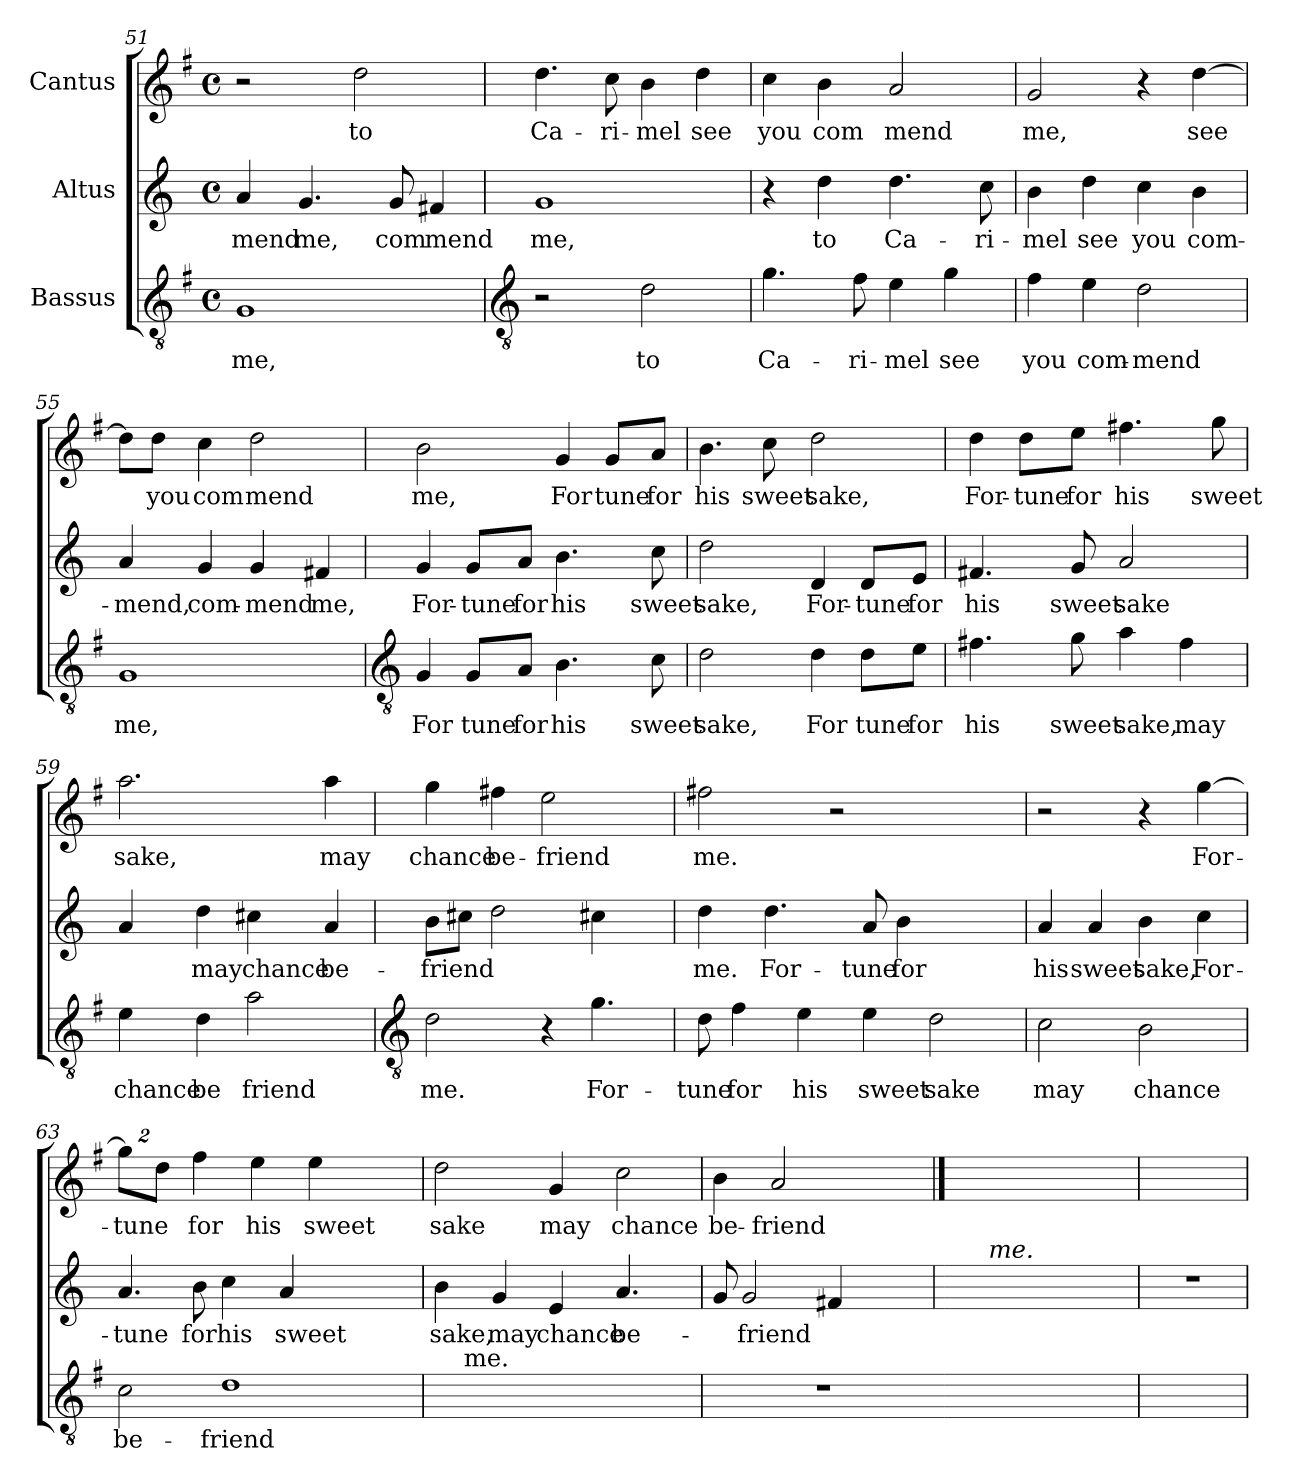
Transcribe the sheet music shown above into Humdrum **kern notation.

**kern	**text	**kern	**text	**dynam	**kern	**text
*part3	*part3	*part2	*part2	*part2	*part1	*part1
*staff3	*staff3	*staff2	*staff2	*staff2	*staff1	*staff1
*I"Bassus	*	*I"Altus	*	*	*I"Cantus	*
*clefGv2	*	*clefG2	*	*	*clefG2	*
*ITrd-3c-5	*	*	*	*	*ITrd-3c-5	*
*k[]	*	*k[]	*	*	*k[]	*
*C:	*	*C:	*	*	*C:	*
*M4/4	*	*M4/4	*	*	*M4/4	*
*met(c)	*	*met(c)	*	*	*met(c)	*
=51	=51	=51	=51	=51	=51	=51
!	!LO:LY:b	!	!LO:LY:b	!	!	!
1c	me,	4a/	mend	.	2r	.
!	!	!	!LO:LY:b	!	!	!
.	.	4.g/	me,	.	.	.
!	!	!	!	!	!	!LO:LY:b
.	.	.	.	.	2gg\	to
!	!	!	!LO:LY:b	!	!	!
.	.	8g/	com	.	.	.
!	!	!	!LO:LY:b	!	!	!
.	.	4f#X/	mend	.	.	.
!!LO:LB:g=z
=52	=52	=52	=52	=52	=52	=52
*clefGv2	*	*	*	*	*	*
!	!	!	!LO:LY:b	!	!	!LO:LY:b
2r	.	1g	me,	.	4.gg\	Ca-
!	!	!	!	!	!	!LO:LY:b
.	.	.	.	.	8ff\	-ri-
!	!LO:LY:b	!	!	!	!	!LO:LY:b
2g\	to	.	.	.	4ee\	-mel
!	!	!	!	!	!	!LO:LY:b
.	.	.	.	.	4gg\	see
!!LO:LB:g=z
=53	=53	=53	=53	=53	=53	=53
!	!LO:LY:b	!	!	!	!	!LO:LY:b
4.cc\	Ca-	4r	.	.	4ff\	you
!	!	!	!LO:LY:b	!	!	!LO:LY:b
.	.	4dd\	to	.	4ee\	com
!	!LO:LY:b	!	!	!	!	!
8b\	-ri-	.	.	.	.	.
!	!LO:LY:b	!	!LO:LY:b	!	!	!LO:LY:b
4a\	-mel	4.dd\	Ca-	.	2dd/	mend
!	!LO:LY:b	!	!	!	!	!
4cc\	see	.	.	.	.	.
!	!	!	!LO:LY:b	!	!	!
.	.	8cc\	-ri-	.	.	.
=54	=54	=54	=54	=54	=54	=54
!	!LO:LY:b	!	!LO:LY:b	!	!	!LO:LY:b
4b\	you	4b\	-mel	.	2cc/	me,
!	!LO:LY:b	!	!LO:LY:b	!	!	!
4a\	com-	4dd\	see	.	.	.
!	!LO:LY:b	!	!LO:LY:b	!	!	!
2g\	-mend	4cc\	you	.	4r	.
!	!	!	!LO:LY:b	!	!	!LO:LY:b
.	.	4b\	com-	.	[4gg\	see
=55	=55	=55	=55	=55	=55	=55
!	!LO:LY:b	!	!LO:LY:b	!	!	!
1c	me,	4a/	-mend,	.	8gg\L]	.
!	!	!	!	!	!	!LO:LY:b
.	.	.	.	.	8gg\J	you
!	!	!	!LO:LY:b	!	!	!LO:LY:b
.	.	4g/	com-	.	4ff\	com
!	!	!	!LO:LY:b	!	!	!LO:LY:b
.	.	4g/	-mend	.	2gg\	mend
!	!	!	!LO:LY:b	!	!	!
.	.	4f#X/	me,	.	.	.
!!LO:LB:g=z
=56	=56	=56	=56	=56	=56	=56
*clefGv2	*	*	*	*	*	*
!	!LO:LY:b	!	!LO:LY:b	!	!	!LO:LY:b
4c/	For	4g/	For-	.	2ee\	me,
!	!LO:LY:b	!	!LO:LY:b	!	!	!
8c/L	tune	8g/L	-tune	.	.	.
!	!LO:LY:b	!	!LO:LY:b	!	!	!
8d/J	for	8a/J	for	.	.	.
!	!LO:LY:b	!	!LO:LY:b	!	!	!LO:LY:b
4.e\	his	4.b\	his	.	4cc/	For
!	!	!	!	!	!	!LO:LY:b
.	.	.	.	.	8cc/L	tune
!	!LO:LY:b	!	!LO:LY:b	!	!	!LO:LY:b
8f\	sweet	8cc\	sweet	.	8dd/J	for
!!LO:LB:g=z
=57	=57	=57	=57	=57	=57	=57
!	!LO:LY:b	!	!LO:LY:b	!	!	!LO:LY:b
2g\	sake,	2dd\	sake,	.	4.ee\	his
!	!	!	!	!	!	!LO:LY:b
.	.	.	.	.	8ff\	sweet
!	!LO:LY:b	!	!LO:LY:b	!	!	!LO:LY:b
4g\	For	4d/	For-	.	2gg\	sake,
!	!LO:LY:b	!	!LO:LY:b	!	!	!
8g\L	tune	8d/L	-tune	.	.	.
!	!LO:LY:b	!	!LO:LY:b	!	!	!
8a\J	for	8e/J	for	.	.	.
=58	=58	=58	=58	=58	=58	=58
!	!LO:LY:b	!	!LO:LY:b	!	!	!LO:LY:b
4.bn\	his	4.f#X/	his	.	4gg\	For-
!	!	!	!	!	!	!LO:LY:b
.	.	.	.	.	8gg\L	-tune
!	!LO:LY:b	!	!LO:LY:b	!	!	!LO:LY:b
8cc\	sweet	8g/	sweet	.	8aa\J	for
!	!LO:LY:b	!	!LO:LY:b	!	!	!LO:LY:b
4dd\	sake,	2a/	sake	.	4.bbn\	his
!	!LO:LY:b	!	!	!	!	!
4b\	may	.	.	.	.	.
!	!	!	!	!	!	!LO:LY:b
.	.	.	.	.	8ccc\	sweet
=59	=59	=59	=59	=59	=59	=59
!	!LO:LY:b	!	!	!	!	!LO:LY:b
4a\	chance	4a/	.	.	2.ddd\	sake,
!	!LO:LY:b	!	!LO:LY:b	!	!	!
4g\	be	4dd\	may	.	.	.
!	!LO:LY:b	!	!LO:LY:b	!	!	!
2dd\	friend	4cc#X\	chance	.	.	.
!	!	!	!LO:LY:b	!	!	!LO:LY:b
.	.	4a/	be-	.	4ddd\	may
!!LO:LB:g=z
=60	=60	=60	=60	=60	=60	=60
*clefGv2	*	*	*	*	*	*
!	!LO:LY:b	!	!LO:LY:b	!	!	!LO:LY:b
2g\	me.	8b\L	-friend	.	4ccc\	chance
.	.	8cc#X\J	.	.	.	.
!	!	!	!	!	!	!LO:LY:b
.	.	2dd\	.	.	4bbn\	be-
!	!	!	!	!	!	!LO:LY:b
4r	.	.	.	.	2aa\	-friend
!	!LO:LY:b	!	!	!	!	!
4.cc\	For-	4cc#X\	.	.	.	.
.	.	8ryy	.	.	8ryy	.
!!LO:LB:g=z
=61	=61	=61	=61	=61	=61	=61
!	!LO:LY:b	!	!LO:LY:b	!	!	!LO:LY:b
8g\	-tune	4dd\	me.	.	2bbn\	me.
!	!LO:LY:b	!	!	!	!	!
4b\	for	.	.	.	.	.
!	!	!	!LO:LY:b	!	!	!
.	.	4.dd\	For-	.	.	.
!	!LO:LY:b	!	!	!	!	!
4a\	his	.	.	.	.	.
.	.	.	.	.	2r	.
!	!LO:LY:b	!	!LO:LY:b	!	!	!
4a\	sweet	8a/	-tune	.	.	.
!	!	!	!LO:LY:b	!	!	!
.	.	4b\	for	.	.	.
!	!LO:LY:b	!	!	!	!	!
2g\	sake	.	.	.	.	.
.	.	4.ryy	.	.	4.ryy	.
=62	=62	=62	=62	=62	=62	=62
!	!LO:LY:b	!	!LO:LY:b	!	!	!
2f\	may	4a/	his	.	2r	.
!	!	!	!LO:LY:b	!	!	!
.	.	4a/	sweet	.	.	.
!	!LO:LY:b	!	!LO:LY:b	!	!	!
2e\	chance	4b\	sake,	.	4r	.
!	!	!	!LO:LY:b	!	!	!LO:LY:b
.	.	4cc\	For-	.	[4ccc\	For-
=63	=63	=63	=63	=63	=63	=63
!	!LO:LY:b	!	!LO:LY:b	!	!	!LO:LY:b
2f\	be-	4.a/	-tune	.	16%3ccc\L]	-tune
.	.	.	.	.	16%3gg\J	.
!	!	!	!LO:LY:b	!	!	!LO:LY:b
.	.	8b\	for	.	4bb\	for
!	!LO:LY:b	!	!LO:LY:b	!	!	!
1g	-friend	4cc\	his	.	.	.
!	!	!	!	!	!	!LO:LY:b
.	.	.	.	.	4aa\	his
!	!	!	!LO:LY:b	!	!	!
.	.	4a/	sweet	.	.	.
!	!	!	!	!	!	!LO:LY:b
.	.	.	.	.	4aa\	sweet
.	.	2ryy	.	.	.	.
.	.	.	.	.	4.ryy	.
=64	=64	=64	=64	=64	=64	=64
!	!	!	!LO:LY:b	!	!	!LO:LY:b
8ryy	.	4b\	sake,	.	2gg\	sake
!LO:TX:a:t=me.	!	!	!	!	!	!
8ryy	.	.	.	.	.	.
!	!	!	!LO:LY:b	!	!	!
16ryy	.	4g/	may	.	.	.
2...ryy	.	.	.	.	.	.
!	!	!	!LO:LY:b	!	!	!LO:LY:b
.	.	4e/	chance	.	4cc/	may
!	!	!	!LO:LY:b	!	!	!LO:LY:b
.	.	4.a/	be-	.	2ff\	chance
.	.	8ryy	.	.	.	.
=65	=65	=65	=65	=65	=65	=65
!	!	!	!	!	!	!LO:LY:b
1r	.	8g/	.	.	4ee\	be-
!	!	!	!LO:LY:b	!	!	!
.	.	2g/	-friend	.	.	.
!	!	!	!	!	!	!LO:LY:b
.	.	.	.	.	2dd/	-friend
.	.	4f#X/	.	.	.	.
.	.	.	.	.	16ryy	.
.	.	.	.	.	16ryy	.
.	.	8ryy	.	.	16ryy	.
.	.	.	.	.	16ryy	.
=66	==66	=66	==66	==66	==66	==66
1ryy	.	8ryy	.	.	16ryy	.
.	.	.	.	.	16ryy	.
!	!	!LO:TX:a:i:t=me.	!	!	!	!
!	!	!	!	!LO:DY:b	!	!
!	!	!	!	!LO:DY:n=1:b	!	!
.	.	16ryy	.	fz fz	16ryy	.
.	.	2ryy	.	.	2ryy	.
.	.	4ryy	.	.	4ryy	.
.	.	16ryy	.	.	16ryy	.
=	=	=	=	=	=	=
1ryy	.	1r	.	.	1ryy	.
=	=	=	=	=	=	=
*-	*-	*-	*-	*-	*-	*-
